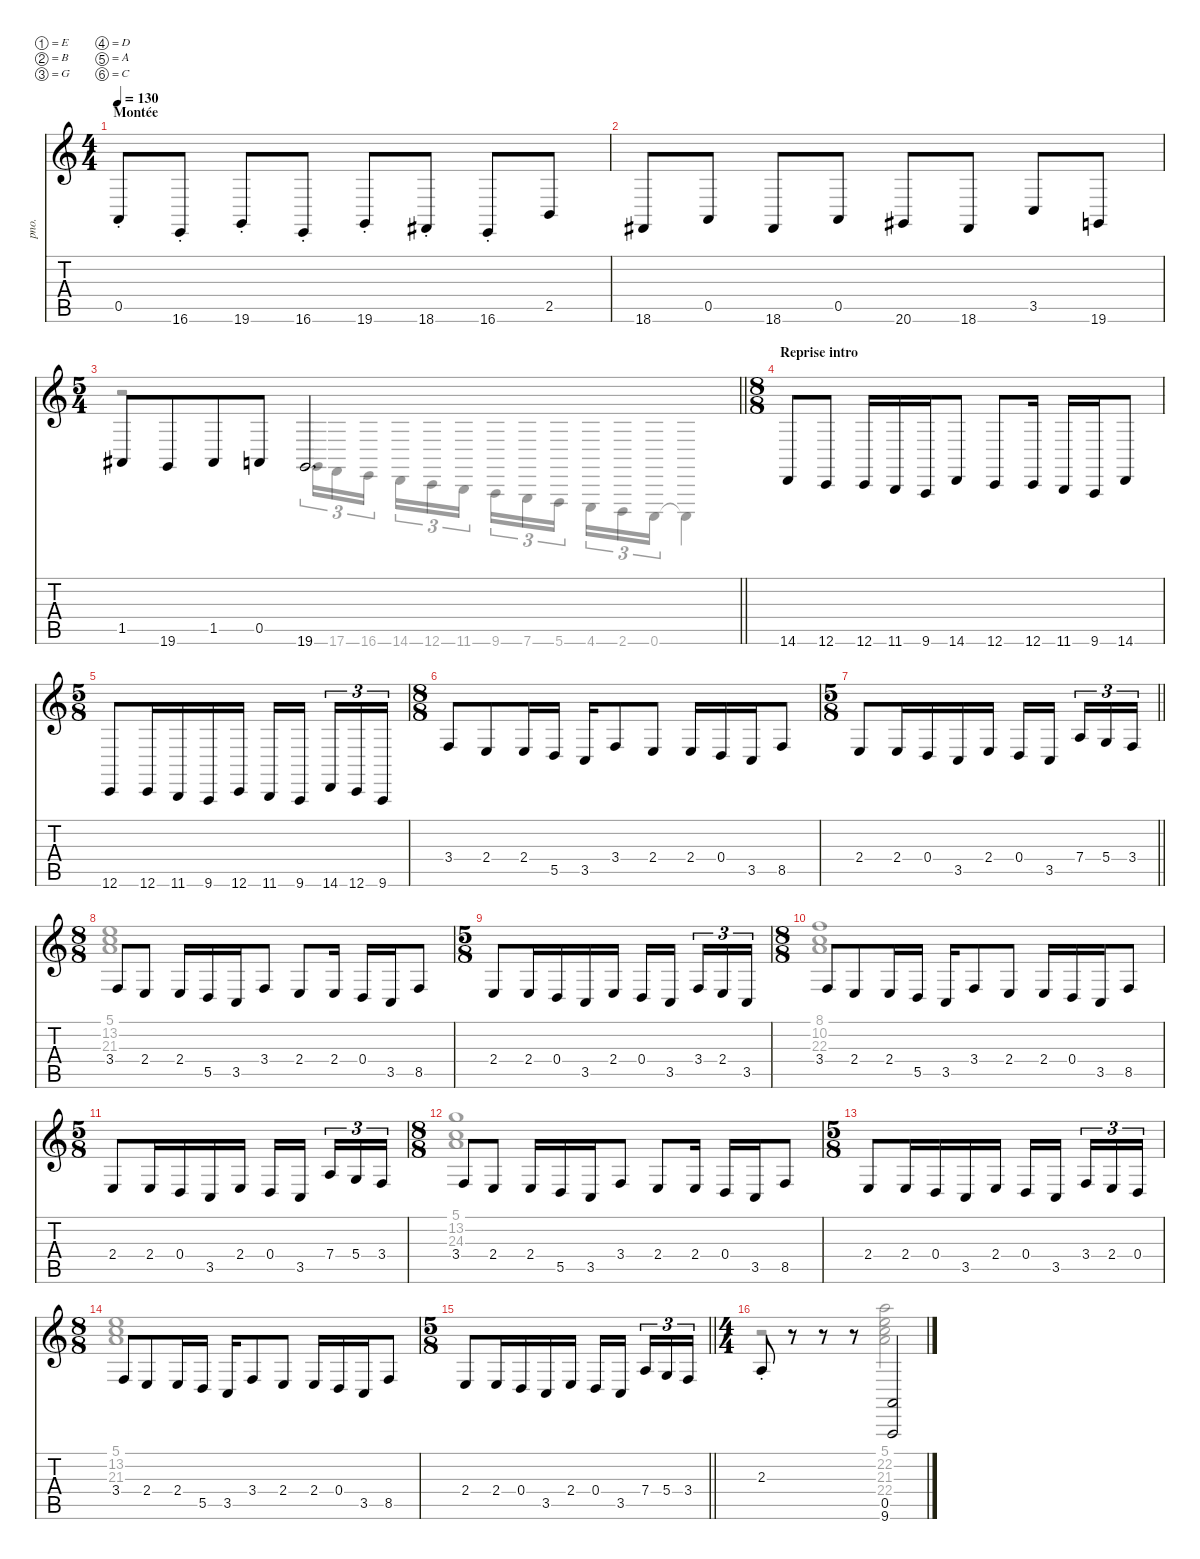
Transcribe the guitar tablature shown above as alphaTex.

\defaultSystemsLayout 4
\hideDynamics
\bracketExtendMode nobrackets
\track ("Reney" "pno.") {mute instrument brightacousticpiano}
\staff {score tabs}
\tuning (E4 B3 G3 D3 A2 C1)
\voice
\ts (4 4)
\section ("" "Montée")
\tempo 130
\clef g2
\ks c
0.5{st}.8{dy mf} 16.6{st}.8 19.6{st}.8 16.6{st}.8 19.6{st}.8 18.6{st acc #}.8 16.6{st}.8 2.5.8 |
18.6{acc #}.8 0.5.8 18.6{acc #}.8 0.5.8 20.6{acc #}.8 18.6{acc #}.8 3.5.8{dy f} 19.6.8 |
\ts (5 4)
\beaming (8 6 4)
\barLineRight lightlight
1.5{acc #}.8 19.6.8 1.5{acc #}.8 0.5.8 19.6.2{d dy ff} |
\ts (8 8)
\beaming (8 2 2 2 2)
\section ("" "Reprise intro")
14.6.8{dy f} 12.6.8 12.6.16 11.6.16 9.6.16 14.6.8 12.6.8 12.6.16 11.6.16 9.6.16 14.6.8 |
\ts (5 8)
\beaming (8 3 2)
12.6.8 12.6.16 11.6.16 9.6.16 12.6.16 11.6.16 9.6.16 14.6.16{tu (3 2)} 12.6.16{tu (3 2)} 9.6.16{tu (3 2)} |
\ts (8 8)
\beaming (8 3 2 3)
3.4.8 2.4.8 2.4.16 5.5.16 3.5.16 3.4.8 2.4.8 2.4.16 0.4.16 3.5.16 8.5.8 |
\ts (5 8)
\beaming (8 3 2)
\barLineRight lightlight
2.4.8 2.4.16 0.4.16 3.5.16 2.4.16 0.4.16 3.5.16 7.4.16{tu (3 2)} 5.4.16{tu (3 2)} 3.4.16{tu (3 2)} |
\ts (8 8)
\beaming (8 2 2 2 2)
3.4.8 2.4.8 2.4.16 5.5.16 3.5.16 3.4.8 2.4.8 2.4.16 0.4.16 3.5.16 8.5.8 |
\ts (5 8)
\beaming (8 3 2)
2.4.8 2.4.16 0.4.16 3.5.16 2.4.16 0.4.16 3.5.16 3.4.16{tu (3 2)} 2.4.16{tu (3 2)} 3.5.16{tu (3 2)} |
\ts (8 8)
\beaming (8 3 2 3)
3.4.8 2.4.8 2.4.16 5.5.16 3.5.16 3.4.8 2.4.8 2.4.16 0.4.16 3.5.16 8.5.8 |
\ts (5 8)
\beaming (8 3 2)
2.4.8 2.4.16 0.4.16 3.5.16 2.4.16 0.4.16 3.5.16 7.4.16{tu (3 2)} 5.4.16{tu (3 2)} 3.4.16{tu (3 2)} |
\ts (8 8)
\beaming (8 2 2 2 2)
3.4.8 2.4.8 2.4.16 5.5.16 3.5.16 3.4.8 2.4.8 2.4.16 0.4.16 3.5.16 8.5.8 |
\ts (5 8)
\beaming (8 3 2)
2.4.8 2.4.16 0.4.16 3.5.16 2.4.16 0.4.16 3.5.16 3.4.16{tu (3 2)} 2.4.16{tu (3 2)} 0.4.16{tu (3 2)} |
\ts (8 8)
\beaming (8 3 2 3)
3.4.8 2.4.8 2.4.16 5.5.16 3.5.16 3.4.8 2.4.8 2.4.16 0.4.16 3.5.16 8.5.8 |
\ts (5 8)
\beaming (8 3 2)
\barLineRight lightlight
2.4.8 2.4.16 0.4.16 3.5.16 2.4.16 0.4.16 3.5.16 7.4.16{tu (3 2)} 5.4.16{tu (3 2)} 3.4.16{tu (3 2)} |
\ts (4 4)
\beaming (8 2 2 2 2)
2.3{st}.8 r.8 r.8 r.8 (0.5 9.6).2
\voice
\clef g2
\ottava regular
\simile none
\ks c
|
|
\barLineRight lightlight
r.2 19.6.16{tu (3 2) dy f} 17.6.16{tu (3 2)} 16.6.16{tu (3 2)} 14.6.16{tu (3 2)} 12.6.16{tu (3 2)} 11.6.16{tu (3 2)} 9.6.16{tu (3 2)} 7.6.16{tu (3 2)} 5.6.16{tu (3 2)} 4.6.16{tu (3 2)} 2.6.16{tu (3 2)} 0.6.16{tu (3 2)} 0.6{t}.4 |
|
|
|
\barLineRight lightlight
|
(5.1 13.2 21.3).1 |
|
(8.1 10.2 22.3).1 |
|
(5.1 13.2 24.3).1 |
|
(5.1 13.2 21.3).1 |
\barLineRight lightlight
|
r.2 (5.1 22.2 21.3 22.4).2
